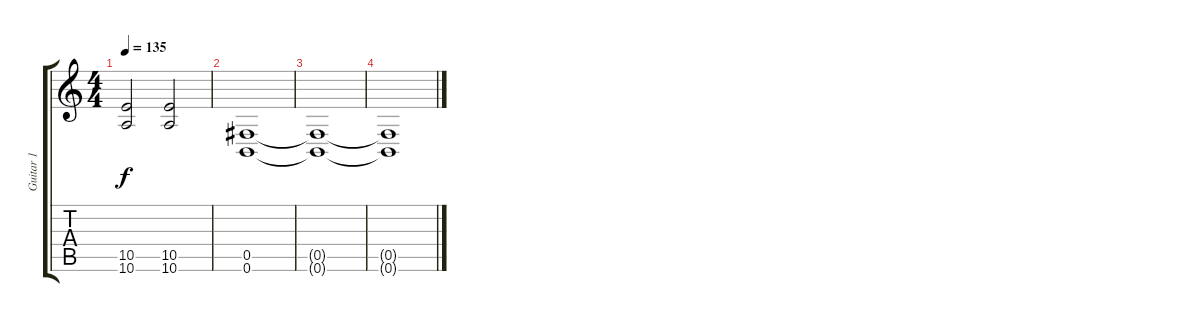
\track ("Guitar 1" "Guitar 1") {instrument distortionguitar}
\staff {score tabs}
\tuning (Db4 Ab3 E3 B2 Gb2 B1) {hide}
\ts (4 4)
\tempo 135
\clef g2
\ks c
(10.5 10.6).2{dy f} (10.5 10.6).2 |
(0.5 0.6).1 |
(0.5{t} 0.6{t}).1 |
(0.5{t} 0.6{t}).1
